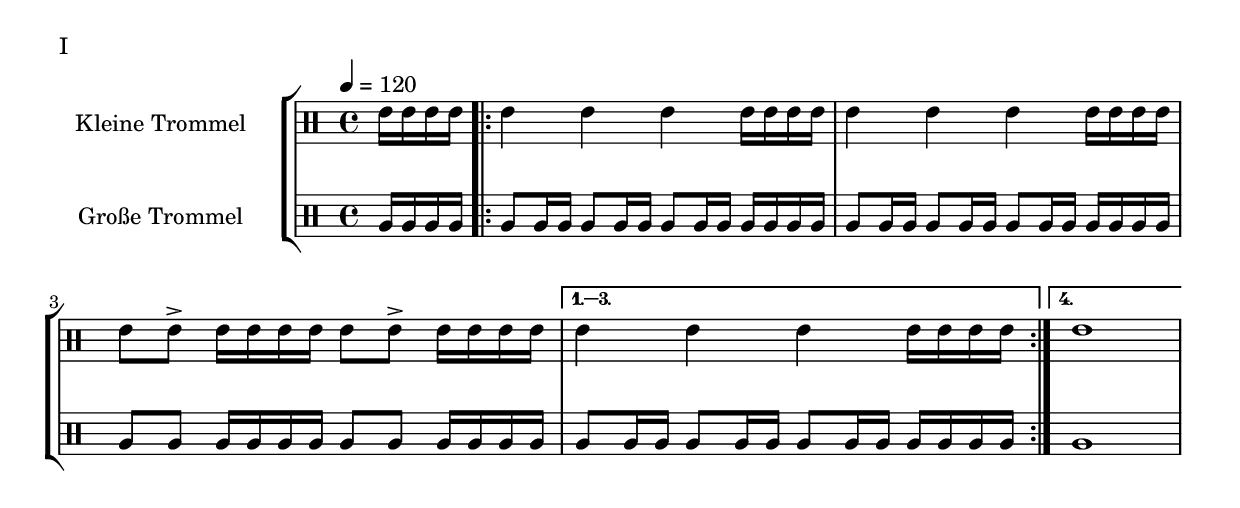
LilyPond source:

KleinAuftakt = \drummode {
        \partial 4 tommh16 tommh16 tommh16 tommh16
}

KleinEins = \drummode {
        tommh4
        tommh4
        tommh4
	tommh16 tommh16 tommh16 tommh16
}

KleinZwei = \drummode {
        tommh8 tommh8 \accent
	tommh16 tommh16 tommh16 tommh16
        tommh8 tommh8 \accent
	tommh16 tommh16 tommh16 tommh16
}

KleinDrei = \drummode {
        tommh1
}

GrossAuftakt = \drummode {
        \partial 4 tomfh16 tomfh16 tomfh16 tomfh16
}

GrossEins = \drummode {
        tomfh8 tomfh16 tomfh16
        tomfh8 tomfh16 tomfh16
        tomfh8 tomfh16 tomfh16
	tomfh16 tomfh16 tomfh16 tomfh16
}

GrossZwei = \drummode {
        tomfh8 tomfh8
	tomfh16 tomfh16 tomfh16 tomfh16
        tomfh8 tomfh8
	tomfh16 tomfh16 tomfh16 tomfh16
}

GrossDrei = \drummode {
        tomfh1
}

KleineTrommelNoten = {
        \KleinAuftakt |
        \repeat volta 4 {
                \KleinEins | \KleinEins | \KleinZwei |
        }
        \alternative {
                { \KleinEins }
                { \KleinDrei }
        }
}

GrosseTrommelNoten = {
        \GrossAuftakt |
        \repeat volta 4 {
                \GrossEins | \GrossEins | \GrossZwei |
        }
        \alternative {
                { \GrossEins }
                { \GrossDrei }
        }
}

KleineTrommel = {
	\tempo 4 = 120
	\set DrumStaff.instrumentName = "Kleine Trommel"
	\set DrumStaff.midiInstrument = "melodic tom"
        \set Staff.midiPanPosition = 1.0
        \set Staff.midiExpression = 0.7
        \new DrumVoice = "KleineTrommel" \KleineTrommelNoten
}

GrosseTrommel = {
	\set Staff.instrumentName = "Große Trommel"
	\set Staff.midiInstrument = "melodic tom"
        \set Staff.midiPanPosition = -1.0
        \new DrumVoice = "GrosseTrommel " \GrosseTrommelNoten
}

\score {
        \header {
                piece = "I"
        }
	\new StaffGroup <<
                \new DrumStaff << \KleineTrommel >>
                \new DrumStaff << \GrosseTrommel >>
	>>
	\layout {
                indent = 4.0\cm
        }
	%\midi {}
}

